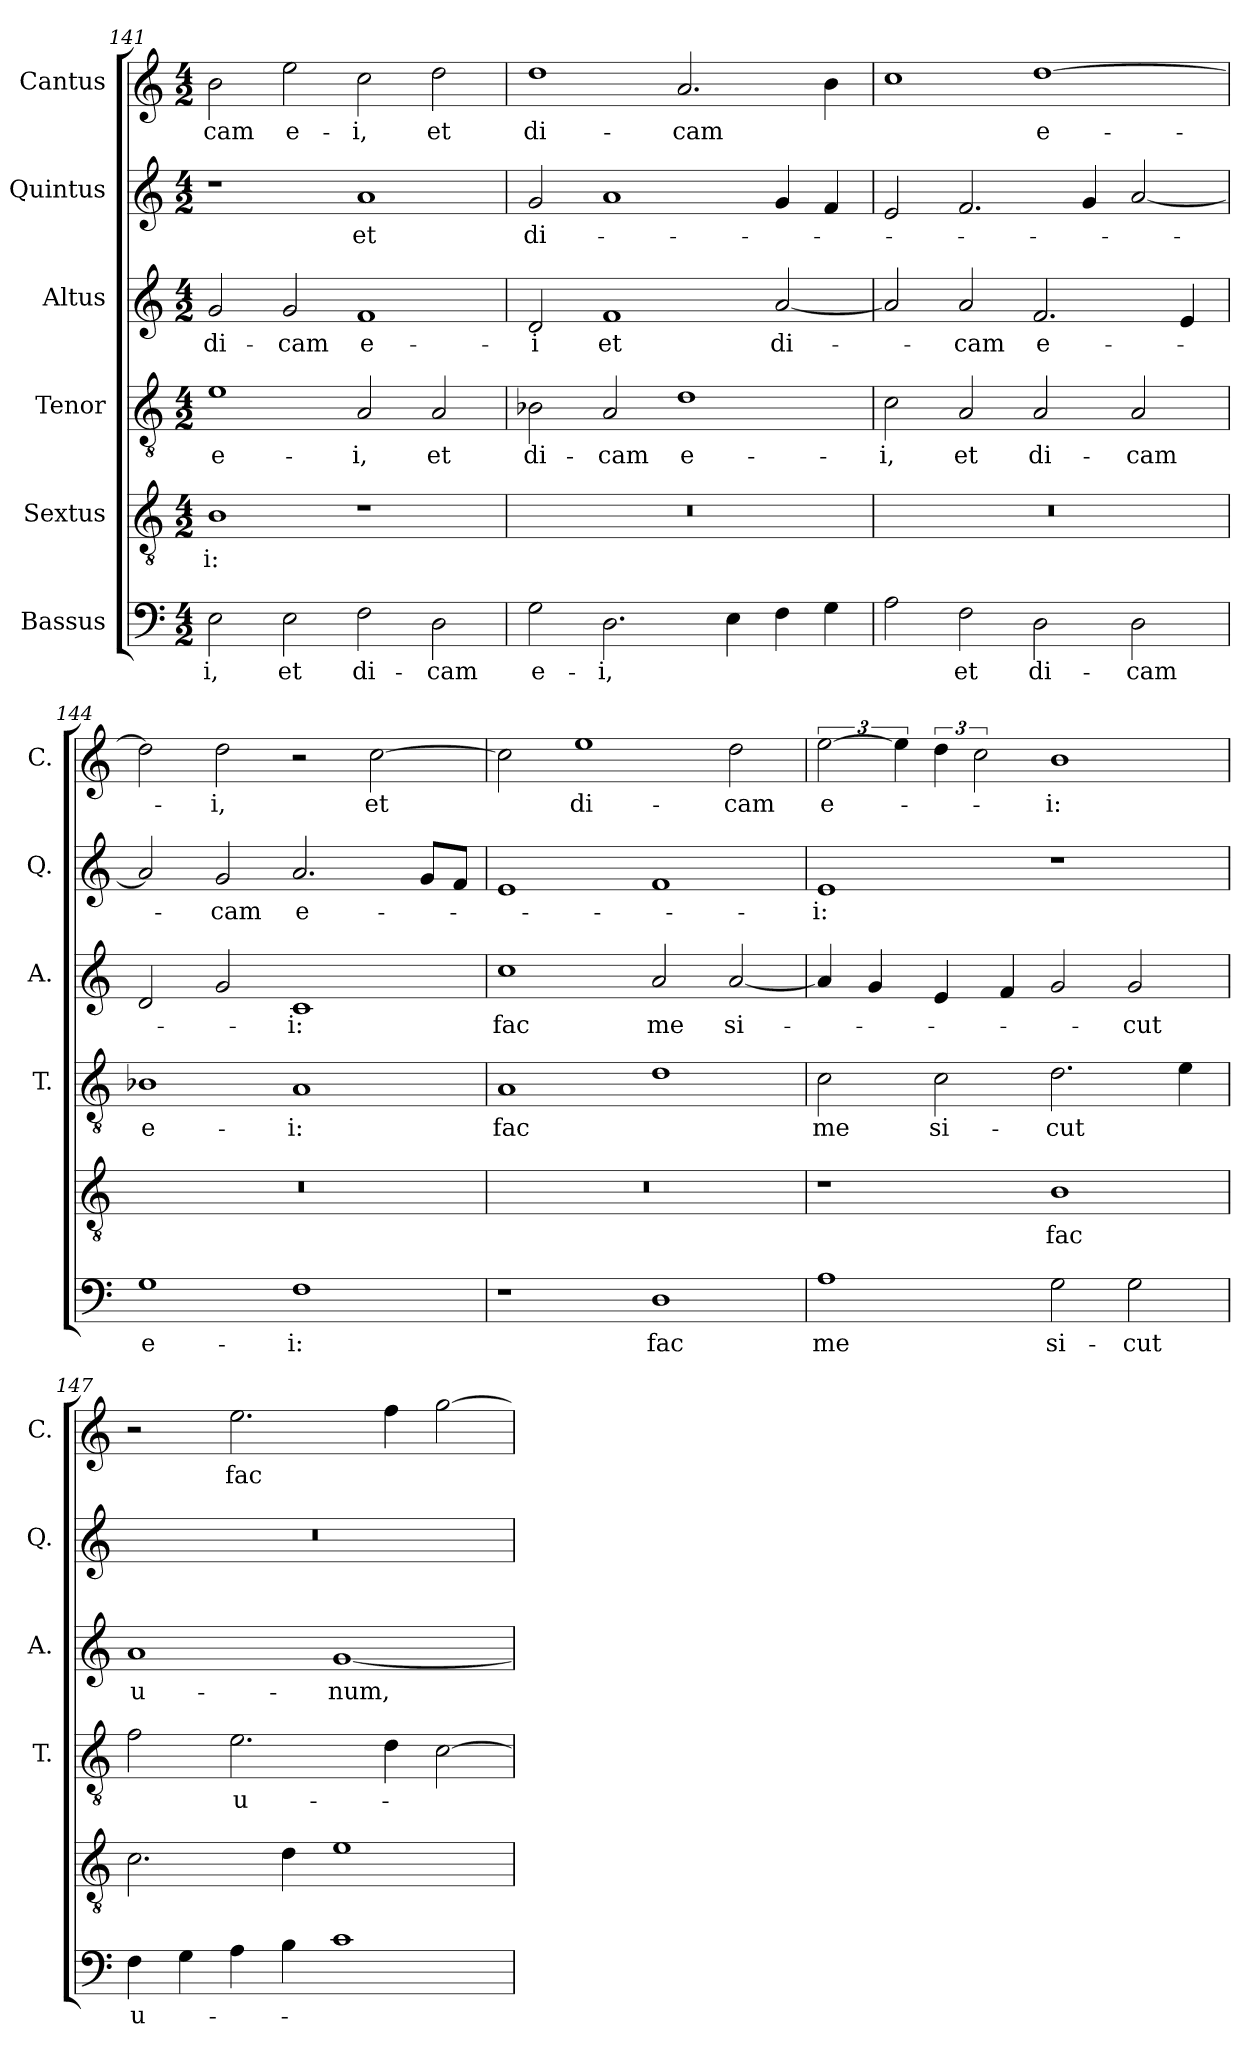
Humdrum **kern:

**kern	**text	**kern	**text	**kern	**text	**kern	**text	**kern	**text	**kern	**text
*part6	*part6	*part5	*part5	*part4	*part4	*part3	*part3	*part2	*part2	*part1	*part1
*staff6	*staff6	*staff5	*staff5	*staff4	*staff4	*staff3	*staff3	*staff2	*staff2	*staff1	*staff1
*I"Bassus	*	*I"Sextus	*	*I"Tenor	*	*I"Altus	*	*I"Quintus	*	*I"Cantus	*
*	*	*	*	*I'T.	*	*I'A.	*	*I'Q.	*	*I'C.	*
*clefF4	*	*clefGv2	*	*clefGv2	*	*clefG2	*	*clefG2	*	*clefG2	*
*k[]	*	*k[]	*	*k[]	*	*k[]	*	*k[]	*	*k[]	*
*M4/2	*	*M4/2	*	*M4/2	*	*M4/2	*	*M4/2	*	*M4/2	*
=141	=141	=141	=141	=141	=141	=141	=141	=141	=141	=141	=141
2E\	-i,	1B	-i:	1e	e-	2g/	di-	1r	.	2b\	-cam
2E\	et	.	.	.	.	2g/	-cam	.	.	2ee\	e-
2F\	di-	1r	.	2A/	-i,	1f	e-	1a	et	2cc\	-i,
2D\	-cam	.	.	2A/	et	.	.	.	.	2dd\	et
=142	=142	=142	=142	=142	=142	=142	=142	=142	=142	=142	=142
2G\	e-	0r	.	2B-X\	di-	2d/	-i	2g/	di-	1dd	di-
2.D\	-i,	.	.	2A/	-cam	1f	et	1a	.	.	.
.	.	.	.	1d	e-	.	.	.	.	2.a/	-cam
4E\	.	.	.	.	.	.	.	.	.	.	.
4F\	.	.	.	.	.	[2a/	di-	4g/	.	.	.
4G\	.	.	.	.	.	.	.	4f/	.	4b\	.
!!LO:LB:g=z
=143	=143	=143	=143	=143	=143	=143	=143	=143	=143	=143	=143
2A\	.	0r	.	2c\	-i,	2a/]	.	2e/	.	1cc	.
2F\	et	.	.	2A/	et	2a/	-cam	2.f/	.	.	.
2D\	di-	.	.	2A/	di-	2.f/	e-	.	.	[1dd	e-
.	.	.	.	.	.	.	.	4g/	.	.	.
2D\	-cam	.	.	2A/	-cam	.	.	[2a/	.	.	.
.	.	.	.	.	.	4e/	.	.	.	.	.
=144	=144	=144	=144	=144	=144	=144	=144	=144	=144	=144	=144
1G	e-	0r	.	1B-X	e-	2d/	.	2a/]	.	2dd\]	.
.	.	.	.	.	.	2g/	.	2g/	-cam	2dd\	-i,
1F	-i:	.	.	1A	-i:	1c	-i:	2.a/	e-	2r	.
.	.	.	.	.	.	.	.	.	.	[2cc\	et
.	.	.	.	.	.	.	.	8g/L	.	.	.
.	.	.	.	.	.	.	.	8f/J	.	.	.
=145	=145	=145	=145	=145	=145	=145	=145	=145	=145	=145	=145
1r	.	0r	.	1A	fac	1cc	fac	1e	.	2cc\]	.
.	.	.	.	.	.	.	.	.	.	1ee	di-
1D	fac	.	.	1d	.	2a/	me	1f	.	.	.
.	.	.	.	.	.	[2a/	si-	.	.	2dd\	-cam
=146	=146	=146	=146	=146	=146	=146	=146	=146	=146	=146	=146
1A	me	1r	.	2c\	me	4a/]	.	1e	-i:	[3ee\	e-
.	.	.	.	.	.	4g/	.	.	.	.	.
.	.	.	.	.	.	.	.	.	.	6ee\]	.
.	.	.	.	2c\	si-	4e/	.	.	.	6dd\	.
.	.	.	.	.	.	.	.	.	.	3cc\	.
.	.	.	.	.	.	4f/	.	.	.	.	.
2G\	si-	1B	fac	2.d\	-cut	2g/	.	1r	.	1b	-i:
2G\	-cut	.	.	.	.	2g/	-cut	.	.	.	.
.	.	.	.	4e\	.	.	.	.	.	.	.
=147	=147	=147	=147	=147	=147	=147	=147	=147	=147	=147	=147
4F\	u-	2.c\	.	2f\	.	1a	u-	0r	.	2r	.
4G\	.	.	.	.	.	.	.	.	.	.	.
4A\	.	.	.	2.e\	u-	.	.	.	.	2.ee\	fac
4B\	.	4d\	.	.	.	.	.	.	.	.	.
1c	.	1e	.	.	.	[1g	-num,	.	.	.	.
.	.	.	.	4d\	.	.	.	.	.	4ff\	.
.	.	.	.	[2c\	.	.	.	.	.	[2gg\	.
=	=	=	=	=	=	=	=	=	=	=	=
*-	*-	*-	*-	*-	*-	*-	*-	*-	*-	*-	*-
